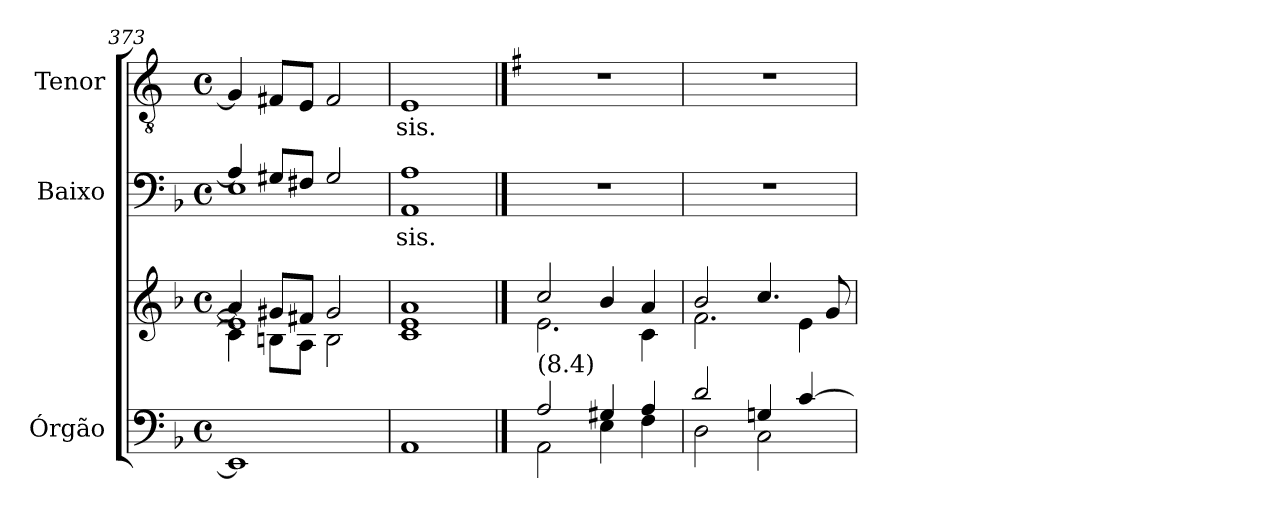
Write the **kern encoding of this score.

**kern	**kern	**kern	**text	**kern	**text
*part3	*part3	*part2	*part2	*part1	*part1
*staff4	*staff3	*staff2	*staff2	*staff1	*staff1
*I"Órgão	*	*I"Baixo	*	*I"Tenor	*
*I'Órg.	*	*	*	*I'Tr.	*
*clefF4	*clefG2	*clefF4	*	*clefGv2	*
*	*	*	*	*ITrd4c7	*
*k[b-]	*k[b-]	*k[b-]	*	*k[b-]	*
*F:	*F:	*F:	*	*F:	*
*M4/4	*M4/4	*M4/4	*	*M4/4	*
*met(c)	*met(c)	*met(c)	*	*met(c)	*
=373	=373	=373	=373	=373	=373
*	*^	*^	*	*	*
*	*	*^	*	*	*	*	*
1EEi]	4ai/]	1ei]	4ci\]	4Ai/]	1Ei	.	4Ci/]	.
.	8g#Xi/L	.	8Bni\L	8G#Xi/L	.	.	8BBni/L	.
.	8f#Xi/J	.	8Ai\J	8F#Xi/J	.	.	8AAi/J	.
.	2g#i/	.	2Bi\	2G#i/	.	.	2BBi/	.
=374	=374	=374	=374	=374	=374	=374	=374	=374
!	!	!	!	!	!	!LO:LY:b:color=#000000	!	!
!	!	!	!	!	!	!	!	!LO:LY:b:color=#000000
1AAi	1ai	1ei	1ci	1Ai	1AAi	-sis.	1AAi	-sis.
*	*v	*v	*v	*	*	*	*	*
*	*	*v	*v	*	*	*
!!LO:PB:g=z
==375	==375	==375	==375	==375	==375
*k[]	*k[]	*k[]	*	*k[]	*
*C:	*C:	*C:	*	*C:	*
*	*MM100	*	*	*MM100	*
*^	*^	*^	*	*	*
*	*	*	*^	*	*	*	*	*
!	!	!LO:TX:b:t=(8.4)	!	!	!	!	!	!	!
*	*	*	*v	*v	*	*	*	*	*
*	*	*	*	*v	*v	*	*	*
2Ai/	2AAi\	2cci/	2.ei\	1r	.	1r	.
4G#Xi/	4Ei\	4bi/	.	.	.	.	.
4Ai/	4Fi\	4ai/	4ci\	.	.	.	.
=376	=376	=376	=376	=376	=376	=376	=376
2di/	2Di\	2bi/	2.fi\	1r	.	1r	.
4Gni/	2Ci\	4.cci/	.	.	.	.	.
[>4ci/	.	.	4ei\	.	.	.	.
.	.	8gi/	.	.	.	.	.
*v	*v	*	*	*	*	*	*
*	*v	*v	*	*	*	*
=	=	=	=	=	=
*-	*-	*-	*-	*-	*-
